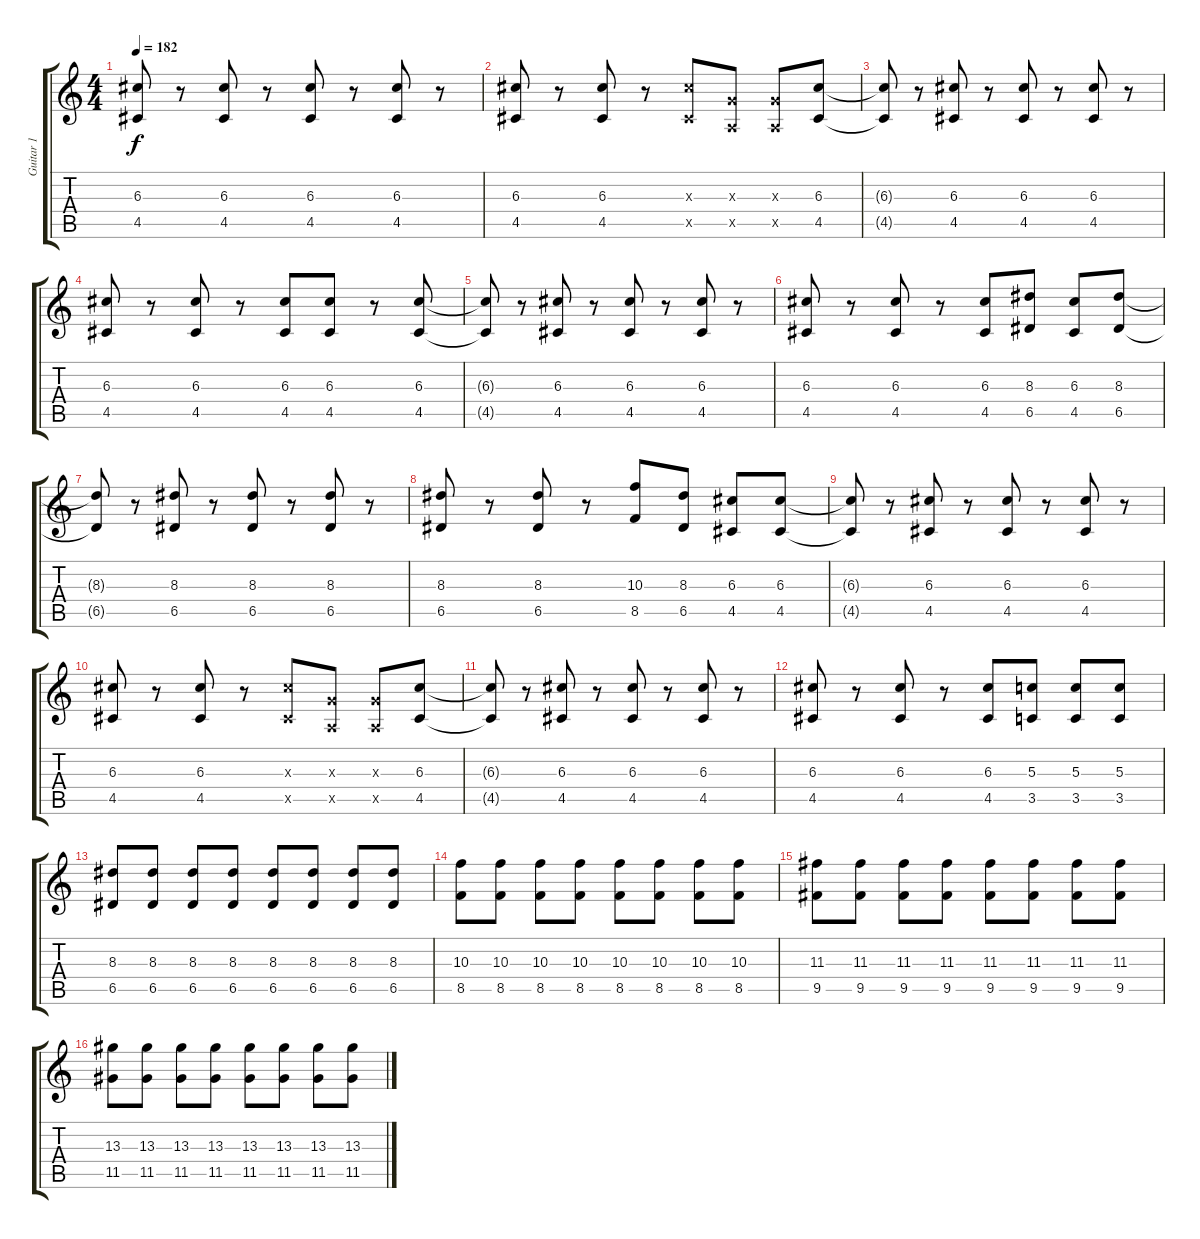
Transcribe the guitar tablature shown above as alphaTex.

\track ("Guitar 1" "Guitar 1") {instrument acousticguitarnylon}
\staff {score tabs}
\tuning (E4 B3 G3 D3 A2 E2) {hide}
\ts (4 4)
\tempo 182
\clef g2
\ks c
(6.3{t} 4.5{t}).8{dy f} r.8 (6.3 4.5).8 r.8 (6.3 4.5).8 r.8 (6.3 4.5).8 r.8 |
(6.3 4.5).8 r.8 (6.3 4.5).8 r.8 (6.3{x} 4.5{x}).8 (0.3{x} 0.5{x}).8 (0.3{x} 0.5{x}).8 (6.3 4.5).8 |
(6.3{t} 4.5{t}).8 r.8 (6.3 4.5).8 r.8 (6.3 4.5).8 r.8 (6.3 4.5).8 r.8 |
(6.3 4.5).8 r.8 (6.3 4.5).8 r.8 (6.3 4.5).8 (6.3 4.5).8 r.8 (6.3 4.5).8 |
(6.3{t} 4.5{t}).8 r.8 (6.3 4.5).8 r.8 (6.3 4.5).8 r.8 (6.3 4.5).8 r.8 |
(6.3 4.5).8 r.8 (6.3 4.5).8 r.8 (6.3 4.5).8 (8.3 6.5).8 (6.3 4.5).8 (8.3 6.5).8 |
(8.3{t} 6.5{t}).8 r.8 (8.3 6.5).8 r.8 (8.3 6.5).8 r.8 (8.3 6.5).8 r.8 |
(8.3 6.5).8 r.8 (8.3 6.5).8 r.8 (10.3 8.5).8 (8.3 6.5).8 (6.3 4.5).8 (6.3 4.5).8 |
(6.3{t} 4.5{t}).8 r.8 (6.3 4.5).8 r.8 (6.3 4.5).8 r.8 (6.3 4.5).8 r.8 |
(6.3 4.5).8 r.8 (6.3 4.5).8 r.8 (6.3{x} 4.5{x}).8 (0.3{x} 0.5{x}).8 (0.3{x} 0.5{x}).8 (6.3 4.5).8 |
(6.3{t} 4.5{t}).8 r.8 (6.3 4.5).8 r.8 (6.3 4.5).8 r.8 (6.3 4.5).8 r.8 |
(6.3 4.5).8 r.8 (6.3 4.5).8 r.8 (6.3 4.5).8 (5.3 3.5).8 (5.3 3.5).8 (5.3 3.5).8 |
(8.3 6.5).8 (8.3 6.5).8 (8.3 6.5).8 (8.3 6.5).8 (8.3 6.5).8 (8.3 6.5).8 (8.3 6.5).8 (8.3 6.5).8 |
(10.3 8.5).8 (10.3 8.5).8 (10.3 8.5).8 (10.3 8.5).8 (10.3 8.5).8 (10.3 8.5).8 (10.3 8.5).8 (10.3 8.5).8 |
(11.3 9.5).8 (11.3 9.5).8 (11.3 9.5).8 (11.3 9.5).8 (11.3 9.5).8 (11.3 9.5).8 (11.3 9.5).8 (11.3 9.5).8 |
(13.3 11.5).8 (13.3 11.5).8 (13.3 11.5).8 (13.3 11.5).8 (13.3 11.5).8 (13.3 11.5).8 (13.3 11.5).8 (13.3 11.5).8
